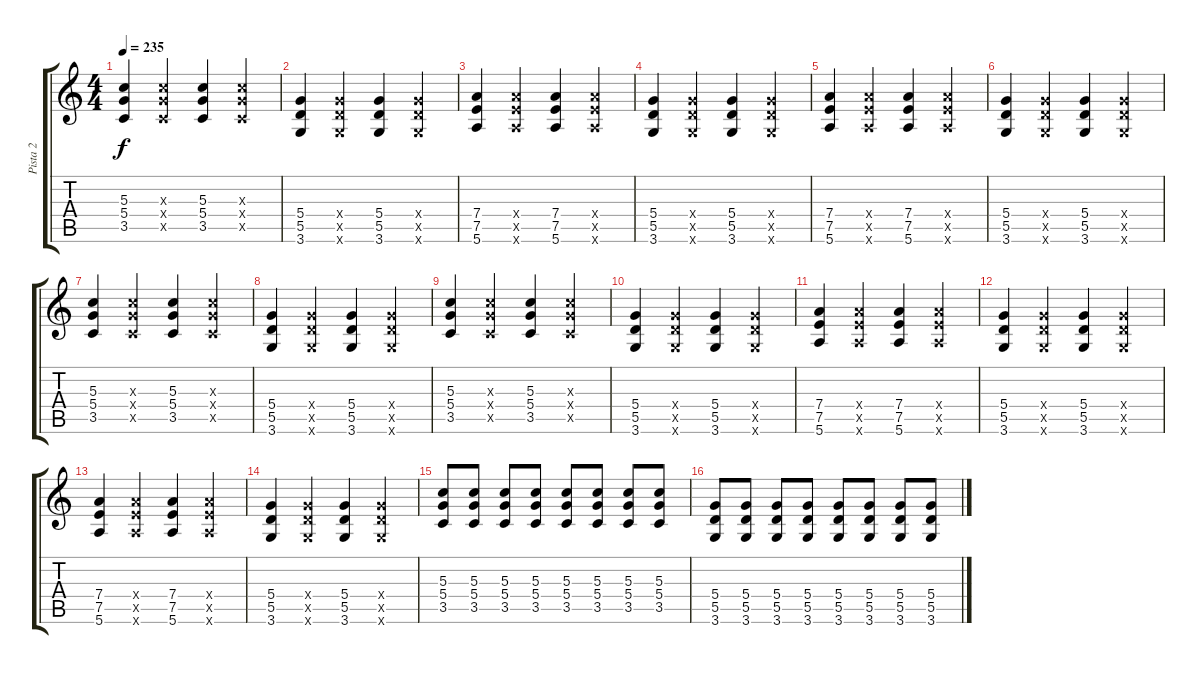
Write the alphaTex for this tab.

\track ("Pista 2" "Pista 2") {instrument distortionguitar}
\staff {score tabs}
\tuning (E4 B3 G3 D3 A2 E2) {hide}
\ts (4 4)
\tempo 235
\clef g2
\ks c
(5.3 5.4 3.5).4{dy f} (5.3{x} 5.4{x} 3.5{x}).4 (5.3 5.4 3.5).4 (5.3{x} 5.4{x} 3.5{x}).4 |
(5.4 5.5 3.6).4 (5.4{x} 5.5{x} 3.6{x}).4 (5.4 5.5 3.6).4 (5.4{x} 5.5{x} 3.6{x}).4 |
(7.4 7.5 5.6).4 (7.4{x} 7.5{x} 5.6{x}).4 (7.4 7.5 5.6).4 (7.4{x} 7.5{x} 5.6{x}).4 |
(5.4 5.5 3.6).4 (5.4{x} 5.5{x} 3.6{x}).4 (5.4 5.5 3.6).4 (5.4{x} 5.5{x} 3.6{x}).4 |
(7.4 7.5 5.6).4 (7.4{x} 7.5{x} 5.6{x}).4 (7.4 7.5 5.6).4 (7.4{x} 7.5{x} 5.6{x}).4 |
(5.4 5.5 3.6).4 (5.4{x} 5.5{x} 3.6{x}).4 (5.4 5.5 3.6).4 (5.4{x} 5.5{x} 3.6{x}).4 |
(5.3 5.4 3.5).4 (5.3{x} 5.4{x} 3.5{x}).4 (5.3 5.4 3.5).4 (5.3{x} 5.4{x} 3.5{x}).4 |
(5.4 5.5 3.6).4 (5.4{x} 5.5{x} 3.6{x}).4 (5.4 5.5 3.6).4 (5.4{x} 5.5{x} 3.6{x}).4 |
(5.3 5.4 3.5).4 (5.3{x} 5.4{x} 3.5{x}).4 (5.3 5.4 3.5).4 (5.3{x} 5.4{x} 3.5{x}).4 |
(5.4 5.5 3.6).4 (5.4{x} 5.5{x} 3.6{x}).4 (5.4 5.5 3.6).4 (5.4{x} 5.5{x} 3.6{x}).4 |
(7.4 7.5 5.6).4 (7.4{x} 7.5{x} 5.6{x}).4 (7.4 7.5 5.6).4 (7.4{x} 7.5{x} 5.6{x}).4 |
(5.4 5.5 3.6).4 (5.4{x} 5.5{x} 3.6{x}).4 (5.4 5.5 3.6).4 (5.4{x} 5.5{x} 3.6{x}).4 |
(7.4 7.5 5.6).4 (7.4{x} 7.5{x} 5.6{x}).4 (7.4 7.5 5.6).4 (7.4{x} 7.5{x} 5.6{x}).4 |
(5.4 5.5 3.6).4 (5.4{x} 5.5{x} 3.6{x}).4 (5.4 5.5 3.6).4 (5.4{x} 5.5{x} 3.6{x}).4 |
(5.3 5.4 3.5).8 (5.3 5.4 3.5).8 (5.3 5.4 3.5).8 (5.3 5.4 3.5).8 (5.3 5.4 3.5).8 (5.3 5.4 3.5).8 (5.3 5.4 3.5).8 (5.3 5.4 3.5).8 |
(5.4 5.5 3.6).8 (5.4 5.5 3.6).8 (5.4 5.5 3.6).8 (5.4 5.5 3.6).8 (5.4 5.5 3.6).8 (5.4 5.5 3.6).8 (5.4 5.5 3.6).8 (5.4 5.5 3.6).8
